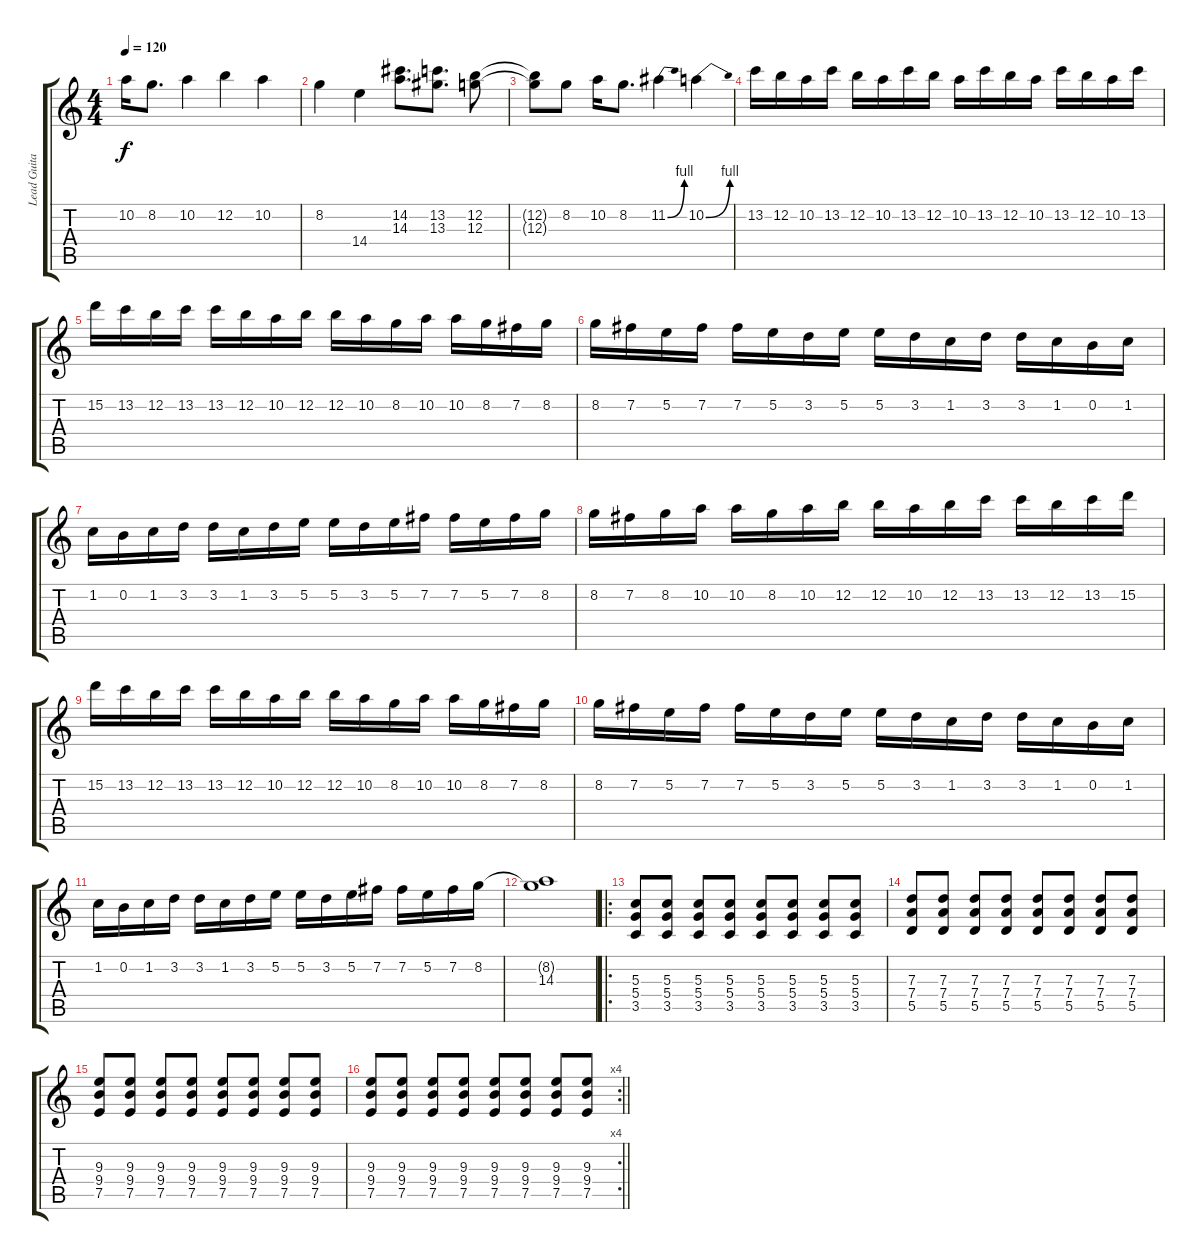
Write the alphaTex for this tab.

\track ("Lead Guitar" "Lead Guita") {instrument distortionguitar}
\staff {score tabs}
\tuning (E4 B3 G3 D3 A2 E2) {hide}
\ts (4 4)
\tempo 120
\clef g2
\ks c
10.2.16{dy f} 8.2.8{d} 10.2.4 12.2.4 10.2.4 |
8.2.4 14.4.4 (14.2 14.3).8{d} (13.2 13.3).8{d} (12.2 12.3).8 |
(12.2{t} 12.3{t}).8 8.2.8 10.2.16 8.2.8{d} 11.2{be (bend 0 0 60 4)}.4 10.2{be (bend 0 0 60 4)}.4 |
13.2.16 12.2.16 10.2.16 13.2.16 12.2.16 10.2.16 13.2.16 12.2.16 10.2.16 13.2.16 12.2.16 10.2.16 13.2.16 12.2.16 10.2.16 13.2.16 |
15.2.16 13.2.16 12.2.16 13.2.16 13.2.16 12.2.16 10.2.16 12.2.16 12.2.16 10.2.16 8.2.16 10.2.16 10.2.16 8.2.16 7.2.16 8.2.16 |
8.2.16 7.2.16 5.2.16 7.2.16 7.2.16 5.2.16 3.2.16 5.2.16 5.2.16 3.2.16 1.2.16 3.2.16 3.2.16 1.2.16 0.2.16 1.2.16 |
1.2.16 0.2.16 1.2.16 3.2.16 3.2.16 1.2.16 3.2.16 5.2.16 5.2.16 3.2.16 5.2.16 7.2.16 7.2.16 5.2.16 7.2.16 8.2.16 |
8.2.16 7.2.16 8.2.16 10.2.16 10.2.16 8.2.16 10.2.16 12.2.16 12.2.16 10.2.16 12.2.16 13.2.16 13.2.16 12.2.16 13.2.16 15.2.16 |
15.2.16 13.2.16 12.2.16 13.2.16 13.2.16 12.2.16 10.2.16 12.2.16 12.2.16 10.2.16 8.2.16 10.2.16 10.2.16 8.2.16 7.2.16 8.2.16 |
8.2.16 7.2.16 5.2.16 7.2.16 7.2.16 5.2.16 3.2.16 5.2.16 5.2.16 3.2.16 1.2.16 3.2.16 3.2.16 1.2.16 0.2.16 1.2.16 |
1.2.16 0.2.16 1.2.16 3.2.16 3.2.16 1.2.16 3.2.16 5.2.16 5.2.16 3.2.16 5.2.16 7.2.16 7.2.16 5.2.16 7.2.16 8.2.16 |
(8.2{t} 14.3).1 |
\ro
(5.3 5.4 3.5).8 (5.3 5.4 3.5).8 (5.3 5.4 3.5).8 (5.3 5.4 3.5).8 (5.3 5.4 3.5).8 (5.3 5.4 3.5).8 (5.3 5.4 3.5).8 (5.3 5.4 3.5).8 |
(7.3 7.4 5.5).8 (7.3 7.4 5.5).8 (7.3 7.4 5.5).8 (7.3 7.4 5.5).8 (7.3 7.4 5.5).8 (7.3 7.4 5.5).8 (7.3 7.4 5.5).8 (7.3 7.4 5.5).8 |
(9.3 9.4 7.5).8 (9.3 9.4 7.5).8 (9.3 9.4 7.5).8 (9.3 9.4 7.5).8 (9.3 9.4 7.5).8 (9.3 9.4 7.5).8 (9.3 9.4 7.5).8 (9.3 9.4 7.5).8 |
\rc 4
\barLineRight lightlight
(9.3 9.4 7.5).8 (9.3 9.4 7.5).8 (9.3 9.4 7.5).8 (9.3 9.4 7.5).8 (9.3 9.4 7.5).8 (9.3 9.4 7.5).8 (9.3 9.4 7.5).8 (9.3 9.4 7.5).8
